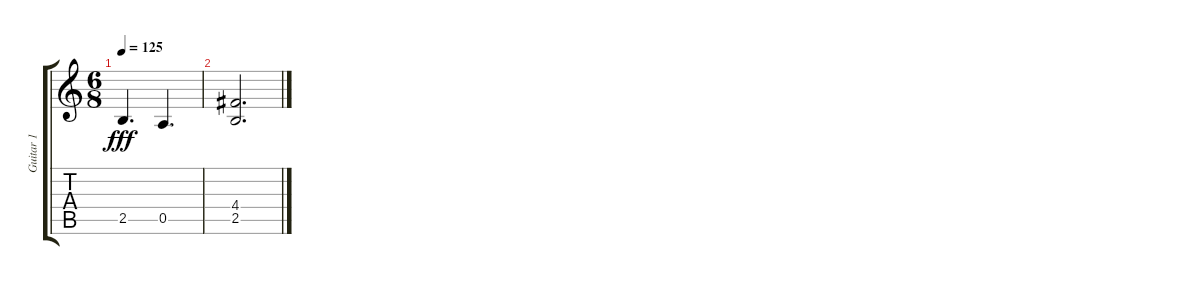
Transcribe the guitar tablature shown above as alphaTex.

\track ("Guitar 1" "Guitar 1") {instrument distortionguitar}
\staff {score tabs}
\tuning (E4 B3 G3 D3 A2 E2) {hide}
\ts (6 8)
\tempo 125
\clef g2
\ks c
2.5.4{d dy fff} 0.5.4{d} |
(4.4 2.5).2{d}
